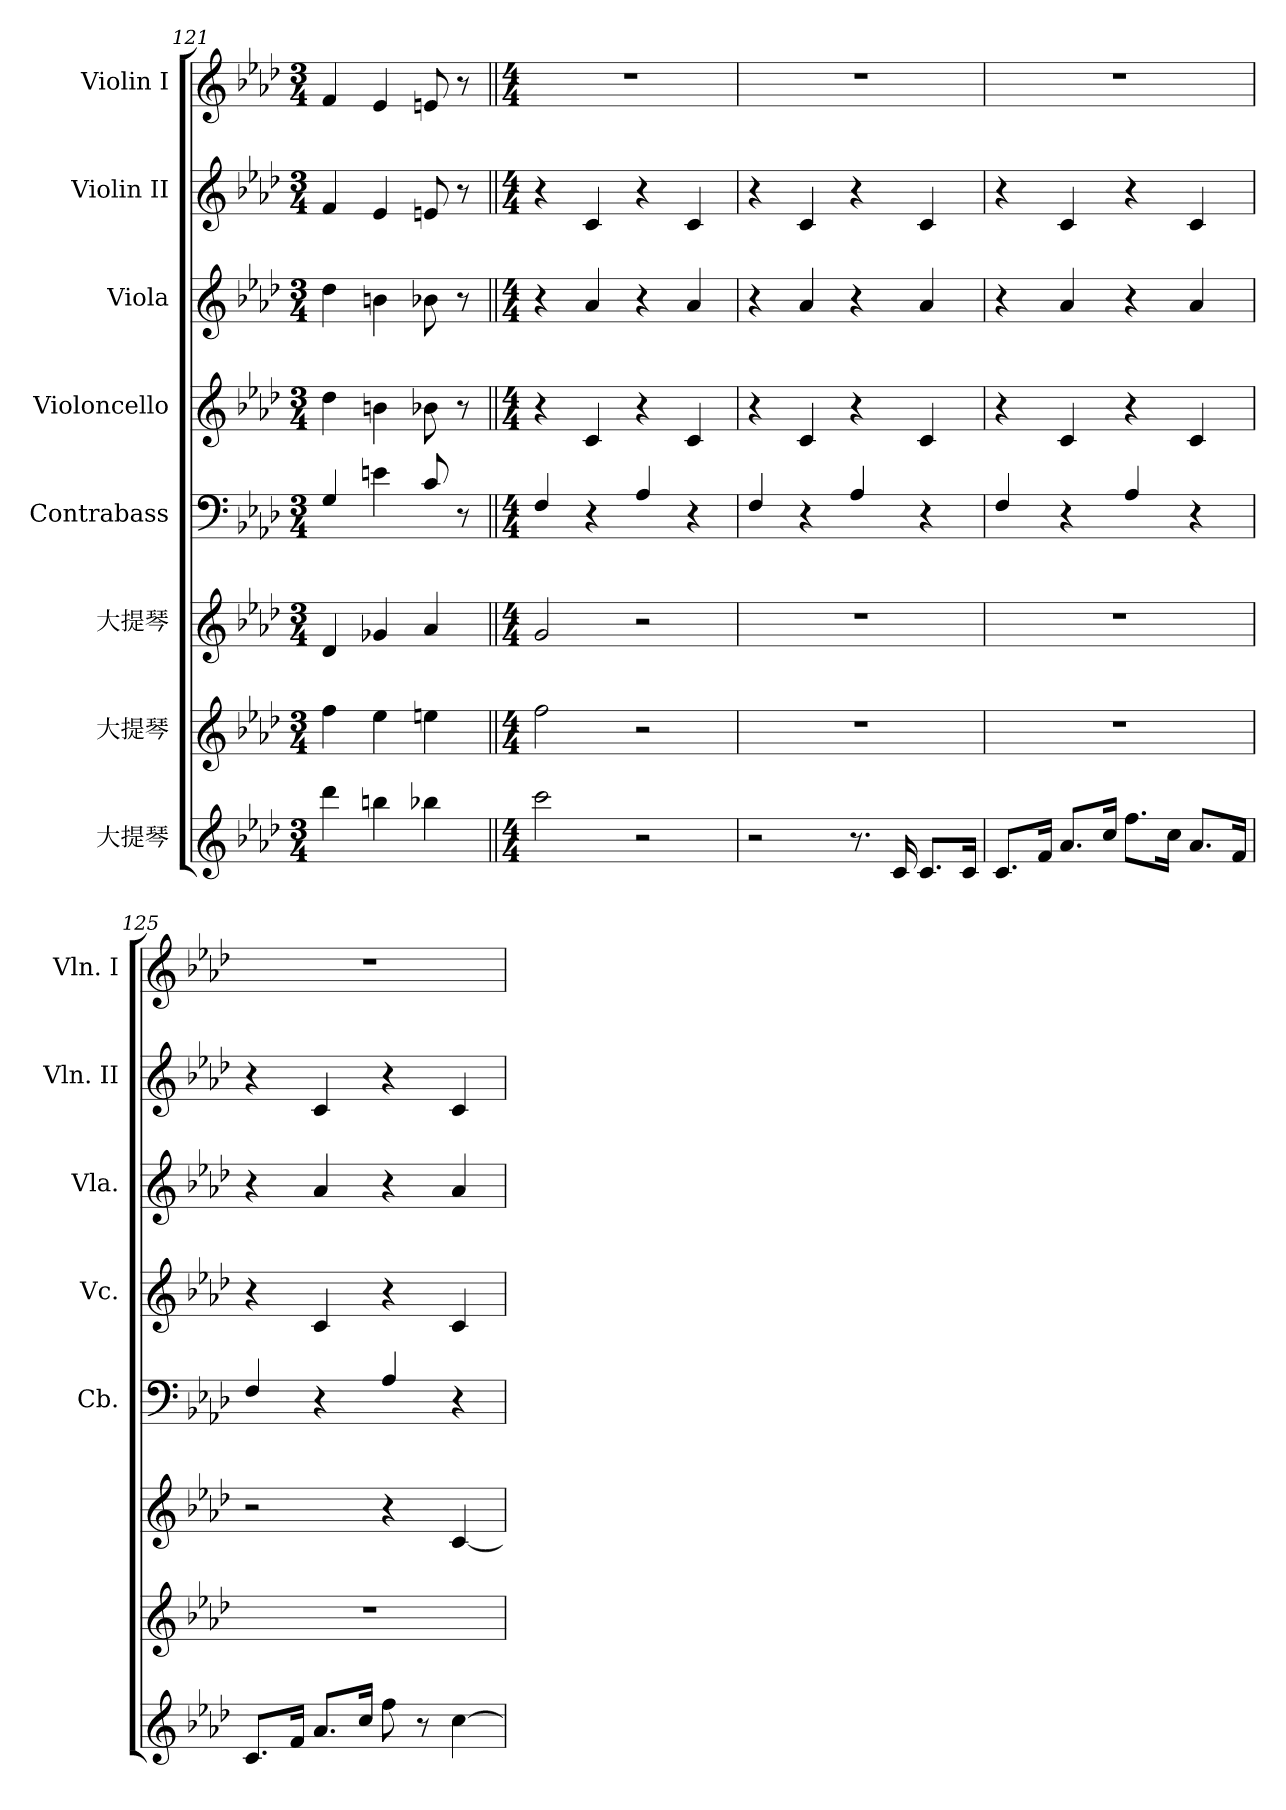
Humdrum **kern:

**kern	**kern	**kern	**kern	**kern	**kern	**kern	**kern
*part8	*part7	*part6	*part5	*part4	*part3	*part2	*part1
*staff8	*staff7	*staff6	*staff5	*staff4	*staff3	*staff2	*staff1
*I"大提琴	*I"大提琴	*I"大提琴	*I"Contrabass	*I"Violoncello	*I"Viola	*I"Violin II	*I"Violin I
*	*	*	*I'Cb.	*I'Vc.	*I'Vla.	*I'Vln. II	*I'Vln. I
*clefG2	*clefG2	*clefG2	*clefF4	*clefG2	*clefG2	*clefG2	*clefG2
*	*	*	*ITrd7c12	*	*	*	*
*k[b-e-a-d-]	*k[b-e-a-d-]	*k[b-e-a-d-]	*k[b-e-a-d-]	*k[b-e-a-d-]	*k[b-e-a-d-]	*k[b-e-a-d-]	*k[b-e-a-d-]
*M3/4	*M3/4	*M3/4	*M3/4	*M3/4	*M3/4	*M3/4	*M3/4
=121	=121	=121	=121	=121	=121	=121	=121
4ddd-\	4ff\	4d-/	4GG/	4dd-\	4dd-\	4f/	4f/
4bbn\	4ee-\	4g-X/	4En\	4bn\	4bn\	4e-/	4e-/
4bb-X\	4een\	4a-/	8C/	8b-X\	8b-X\	8en/	8en/
.	.	.	8r	8r	8r	8r	8r
=122||	=122||	=122||	=122||	=122||	=122||	=122||	=122||
*M4/4	*M4/4	*M4/4	*M4/4	*M4/4	*M4/4	*M4/4	*M4/4
2ccc\	2ff\	2g/	4FF/	4r	4r	4r	1r
.	.	.	4r	4c/	4a-/	4c/	.
2r	2r	2r	4AA-/	4r	4r	4r	.
.	.	.	4r	4c/	4a-/	4c/	.
!!LO:PB:g=z
=123	=123	=123	=123	=123	=123	=123	=123
2r	1r	1r	4FF/	4r	4r	4r	1r
.	.	.	4r	4c/	4a-/	4c/	.
8.r	.	.	4AA-/	4r	4r	4r	.
16c/	.	.	.	.	.	.	.
8.c/L	.	.	4r	4c/	4a-/	4c/	.
16c/Jk	.	.	.	.	.	.	.
=124	=124	=124	=124	=124	=124	=124	=124
8.c/L	1r	1r	4FF/	4r	4r	4r	1r
16f/Jk	.	.	.	.	.	.	.
8.a-/L	.	.	4r	4c/	4a-/	4c/	.
16cc/Jk	.	.	.	.	.	.	.
8.ff\L	.	.	4AA-/	4r	4r	4r	.
16cc\Jk	.	.	.	.	.	.	.
8.a-/L	.	.	4r	4c/	4a-/	4c/	.
16f/Jk	.	.	.	.	.	.	.
=125	=125	=125	=125	=125	=125	=125	=125
8.c/L	1r	2r	4FF/	4r	4r	4r	1r
16f/Jk	.	.	.	.	.	.	.
8.a-/L	.	.	4r	4c/	4a-/	4c/	.
16cc/Jk	.	.	.	.	.	.	.
8ff\	.	4r	4AA-/	4r	4r	4r	.
8r	.	.	.	.	.	.	.
[4cc\	.	[4c/	4r	4c/	4a-/	4c/	.
=	=	=	=	=	=	=	=
*-	*-	*-	*-	*-	*-	*-	*-
